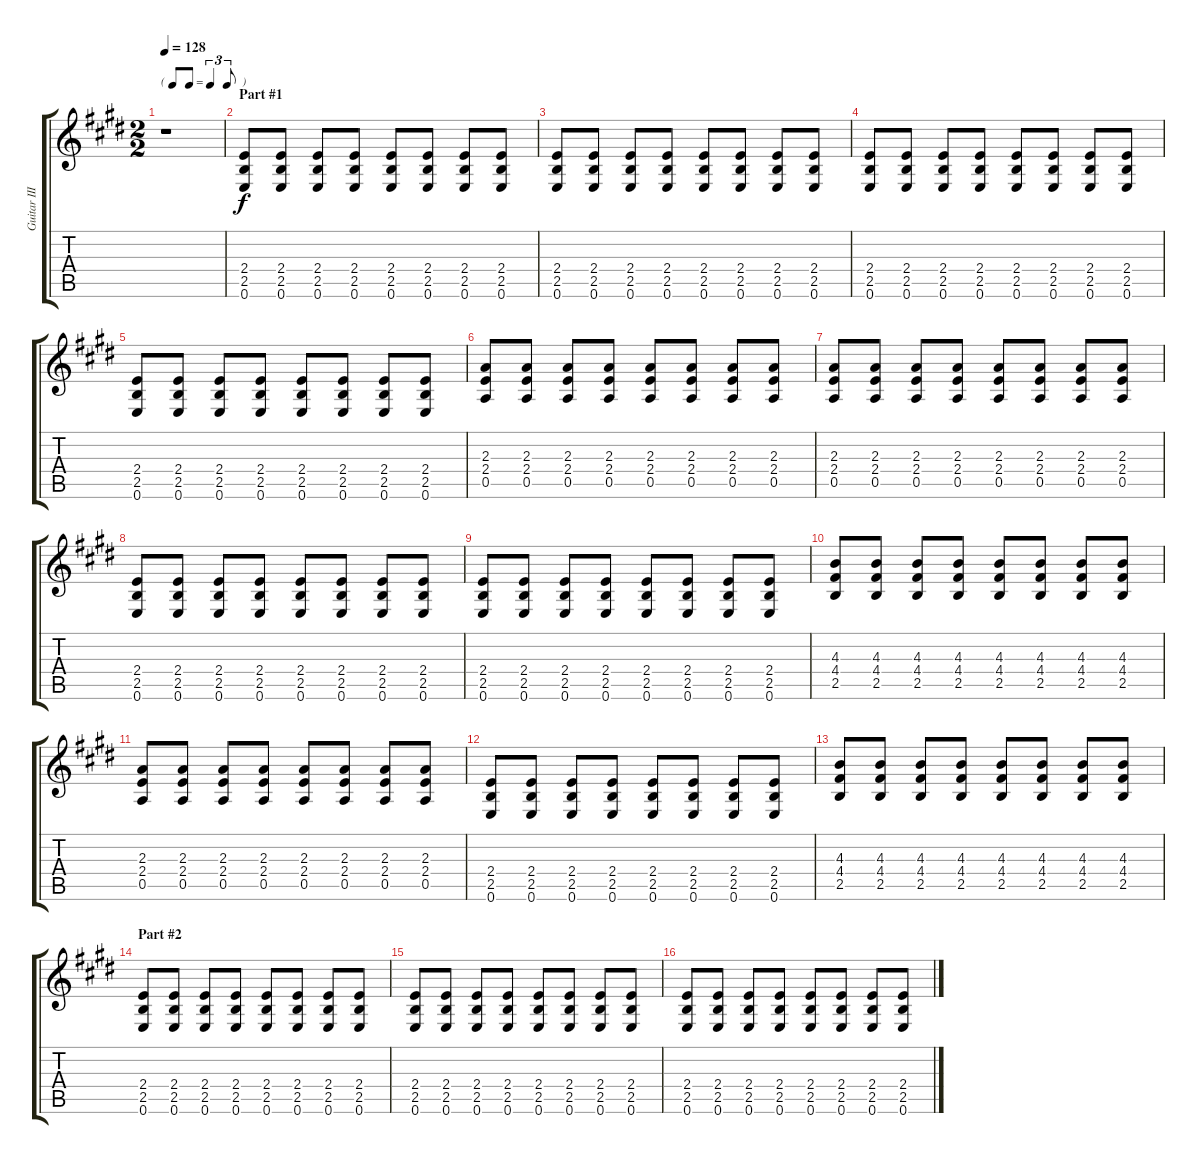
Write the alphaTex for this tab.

\track ("Guitar III" "Guitar III") {instrument electricguitarjazz}
\staff {score tabs}
\tuning (E4 B3 G3 D3 A2 E2) {hide}
\ts (2 2)
\tf triplet8th
\tempo 128
\clef g2
\ks e
r.1{dy f instrument electricguitarjazz} |
\section ("" "Part #1")
(2.4 2.5 0.6).8 (2.4 2.5 0.6).8 (2.4 2.5 0.6).8 (2.4 2.5 0.6).8 (2.4 2.5 0.6).8 (2.4 2.5 0.6).8 (2.4 2.5 0.6).8 (2.4 2.5 0.6).8 |
(2.4 2.5 0.6).8 (2.4 2.5 0.6).8 (2.4 2.5 0.6).8 (2.4 2.5 0.6).8 (2.4 2.5 0.6).8 (2.4 2.5 0.6).8 (2.4 2.5 0.6).8 (2.4 2.5 0.6).8 |
(2.4 2.5 0.6).8 (2.4 2.5 0.6).8 (2.4 2.5 0.6).8 (2.4 2.5 0.6).8 (2.4 2.5 0.6).8 (2.4 2.5 0.6).8 (2.4 2.5 0.6).8 (2.4 2.5 0.6).8 |
(2.4 2.5 0.6).8 (2.4 2.5 0.6).8 (2.4 2.5 0.6).8 (2.4 2.5 0.6).8 (2.4 2.5 0.6).8 (2.4 2.5 0.6).8 (2.4 2.5 0.6).8 (2.4 2.5 0.6).8 |
(2.3 2.4 0.5).8 (2.3 2.4 0.5).8 (2.3 2.4 0.5).8 (2.3 2.4 0.5).8 (2.3 2.4 0.5).8 (2.3 2.4 0.5).8 (2.3 2.4 0.5).8 (2.3 2.4 0.5).8 |
(2.3 2.4 0.5).8 (2.3 2.4 0.5).8 (2.3 2.4 0.5).8 (2.3 2.4 0.5).8 (2.3 2.4 0.5).8 (2.3 2.4 0.5).8 (2.3 2.4 0.5).8 (2.3 2.4 0.5).8 |
(2.4 2.5 0.6).8 (2.4 2.5 0.6).8 (2.4 2.5 0.6).8 (2.4 2.5 0.6).8 (2.4 2.5 0.6).8 (2.4 2.5 0.6).8 (2.4 2.5 0.6).8 (2.4 2.5 0.6).8 |
(2.4 2.5 0.6).8 (2.4 2.5 0.6).8 (2.4 2.5 0.6).8 (2.4 2.5 0.6).8 (2.4 2.5 0.6).8 (2.4 2.5 0.6).8 (2.4 2.5 0.6).8 (2.4 2.5 0.6).8 |
(4.3 4.4 2.5).8 (4.3 4.4 2.5).8 (4.3 4.4 2.5).8 (4.3 4.4 2.5).8 (4.3 4.4 2.5).8 (4.3 4.4 2.5).8 (4.3 4.4 2.5).8 (4.3 4.4 2.5).8 |
(2.3 2.4 0.5).8 (2.3 2.4 0.5).8 (2.3 2.4 0.5).8 (2.3 2.4 0.5).8 (2.3 2.4 0.5).8 (2.3 2.4 0.5).8 (2.3 2.4 0.5).8 (2.3 2.4 0.5).8 |
(2.4 2.5 0.6).8 (2.4 2.5 0.6).8 (2.4 2.5 0.6).8 (2.4 2.5 0.6).8 (2.4 2.5 0.6).8 (2.4 2.5 0.6).8 (2.4 2.5 0.6).8 (2.4 2.5 0.6).8 |
(4.3 4.4 2.5).8 (4.3 4.4 2.5).8 (4.3 4.4 2.5).8 (4.3 4.4 2.5).8 (4.3 4.4 2.5).8 (4.3 4.4 2.5).8 (4.3 4.4 2.5).8 (4.3 4.4 2.5).8 |
\section ("" "Part #2")
(2.4 2.5 0.6).8 (2.4 2.5 0.6).8 (2.4 2.5 0.6).8 (2.4 2.5 0.6).8 (2.4 2.5 0.6).8 (2.4 2.5 0.6).8 (2.4 2.5 0.6).8 (2.4 2.5 0.6).8 |
(2.4 2.5 0.6).8 (2.4 2.5 0.6).8 (2.4 2.5 0.6).8 (2.4 2.5 0.6).8 (2.4 2.5 0.6).8 (2.4 2.5 0.6).8 (2.4 2.5 0.6).8 (2.4 2.5 0.6).8 |
(2.4 2.5 0.6).8 (2.4 2.5 0.6).8 (2.4 2.5 0.6).8 (2.4 2.5 0.6).8 (2.4 2.5 0.6).8 (2.4 2.5 0.6).8 (2.4 2.5 0.6).8 (2.4 2.5 0.6).8
